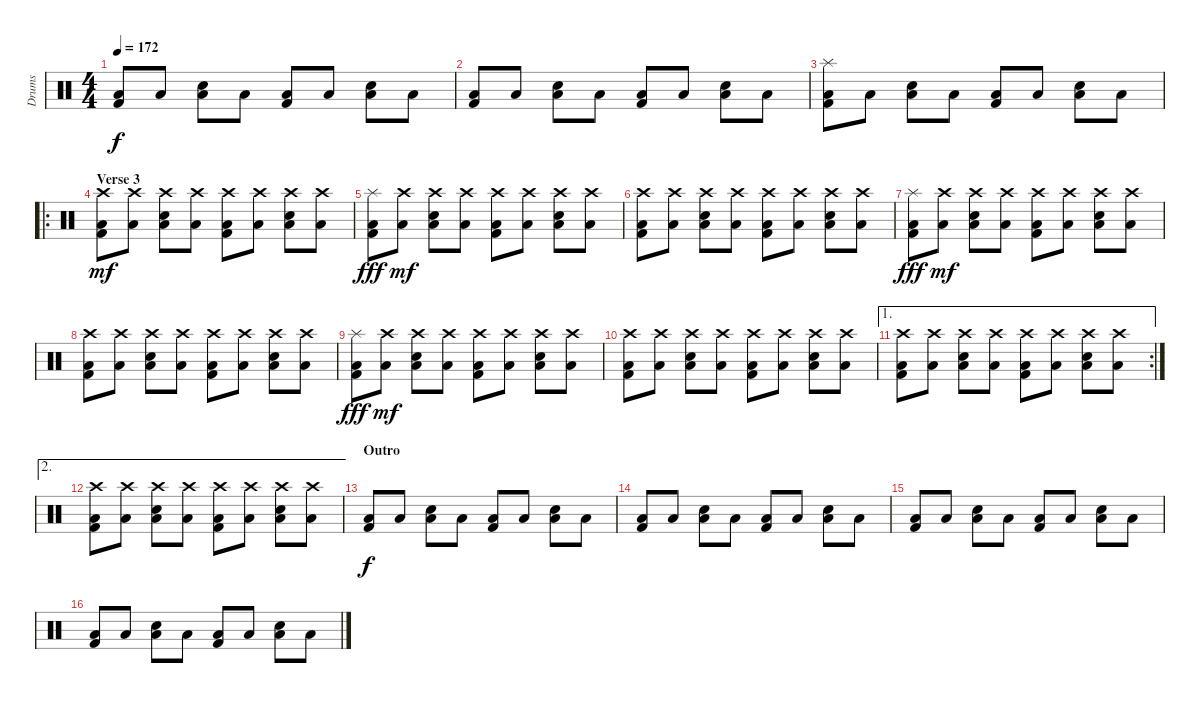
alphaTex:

\track ("Drums" "Drums") {instrument percussion}
\staff {score}
\articulation defaults
\ts (4 4)
\tempo 172
\clef neutral
\ks c
("Low Floor Tom (hit)" "Kick (hit) 2").8{dy f} "Low Floor Tom (hit)".8 ("Low Floor Tom (hit)" "Electric Snare (hit)").8 "Low Floor Tom (hit)".8 ("Low Floor Tom (hit)" "Kick (hit) 2").8 "Low Floor Tom (hit)".8 ("Low Floor Tom (hit)" "Electric Snare (hit)").8 "Low Floor Tom (hit)".8 |
("Low Floor Tom (hit)" "Kick (hit) 2").8 "Low Floor Tom (hit)".8 ("Low Floor Tom (hit)" "Electric Snare (hit)").8 "Low Floor Tom (hit)".8 ("Low Floor Tom (hit)" "Kick (hit) 2").8 "Low Floor Tom (hit)".8 ("Low Floor Tom (hit)" "Electric Snare (hit)").8 "Low Floor Tom (hit)".8 |
("Splash (hit)" "Low Floor Tom (hit)" "Kick (hit) 2").8 "Low Floor Tom (hit)".8 ("Low Floor Tom (hit)" "Electric Snare (hit)").8 "Low Floor Tom (hit)".8 ("Low Floor Tom (hit)" "Kick (hit) 2").8 "Low Floor Tom (hit)".8 ("Low Floor Tom (hit)" "Electric Snare (hit)").8 "Low Floor Tom (hit)".8 |
\ro
\section ("" "Verse 3")
("Crash high (hit)" "Low Floor Tom (hit)" "Kick (hit) 2").8{dy mf} ("Crash high (hit)" "Low Floor Tom (hit)").8 ("Crash high (hit)" "Low Floor Tom (hit)" "Electric Snare (hit)").8 ("Crash high (hit)" "Low Floor Tom (hit)").8 ("Crash high (hit)" "Low Floor Tom (hit)" "Kick (hit) 2").8 ("Crash high (hit)" "Low Floor Tom (hit)").8 ("Crash high (hit)" "Low Floor Tom (hit)" "Electric Snare (hit)").8 ("Crash high (hit)" "Low Floor Tom (hit)").8 |
("Splash (hit)" "Low Floor Tom (hit)" "Kick (hit) 2").8{dy fff} ("Crash high (hit)" "Low Floor Tom (hit)").8{dy mf} ("Crash high (hit)" "Low Floor Tom (hit)" "Electric Snare (hit)").8 ("Crash high (hit)" "Low Floor Tom (hit)").8 ("Crash high (hit)" "Low Floor Tom (hit)" "Kick (hit) 2").8 ("Crash high (hit)" "Low Floor Tom (hit)").8 ("Crash high (hit)" "Low Floor Tom (hit)" "Electric Snare (hit)").8 ("Crash high (hit)" "Low Floor Tom (hit)").8 |
("Crash high (hit)" "Low Floor Tom (hit)" "Kick (hit) 2").8 ("Crash high (hit)" "Low Floor Tom (hit)").8 ("Crash high (hit)" "Low Floor Tom (hit)" "Electric Snare (hit)").8 ("Crash high (hit)" "Low Floor Tom (hit)").8 ("Crash high (hit)" "Low Floor Tom (hit)" "Kick (hit) 2").8 ("Crash high (hit)" "Low Floor Tom (hit)").8 ("Crash high (hit)" "Low Floor Tom (hit)" "Electric Snare (hit)").8 ("Crash high (hit)" "Low Floor Tom (hit)").8 |
("Splash (hit)" "Low Floor Tom (hit)" "Kick (hit) 2").8{dy fff} ("Crash high (hit)" "Low Floor Tom (hit)").8{dy mf} ("Crash high (hit)" "Low Floor Tom (hit)" "Electric Snare (hit)").8 ("Crash high (hit)" "Low Floor Tom (hit)").8 ("Crash high (hit)" "Low Floor Tom (hit)" "Kick (hit) 2").8 ("Crash high (hit)" "Low Floor Tom (hit)").8 ("Crash high (hit)" "Low Floor Tom (hit)" "Electric Snare (hit)").8 ("Crash high (hit)" "Low Floor Tom (hit)").8 |
("Crash high (hit)" "Low Floor Tom (hit)" "Kick (hit) 2").8 ("Crash high (hit)" "Low Floor Tom (hit)").8 ("Crash high (hit)" "Low Floor Tom (hit)" "Electric Snare (hit)").8 ("Crash high (hit)" "Low Floor Tom (hit)").8 ("Crash high (hit)" "Low Floor Tom (hit)" "Kick (hit) 2").8 ("Crash high (hit)" "Low Floor Tom (hit)").8 ("Crash high (hit)" "Low Floor Tom (hit)" "Electric Snare (hit)").8 ("Crash high (hit)" "Low Floor Tom (hit)").8 |
("Splash (hit)" "Low Floor Tom (hit)" "Kick (hit) 2").8{dy fff} ("Crash high (hit)" "Low Floor Tom (hit)").8{dy mf} ("Crash high (hit)" "Low Floor Tom (hit)" "Electric Snare (hit)").8 ("Crash high (hit)" "Low Floor Tom (hit)").8 ("Crash high (hit)" "Low Floor Tom (hit)" "Kick (hit) 2").8 ("Crash high (hit)" "Low Floor Tom (hit)").8 ("Crash high (hit)" "Low Floor Tom (hit)" "Electric Snare (hit)").8 ("Crash high (hit)" "Low Floor Tom (hit)").8 |
("Crash high (hit)" "Low Floor Tom (hit)" "Kick (hit) 2").8 ("Crash high (hit)" "Low Floor Tom (hit)").8 ("Crash high (hit)" "Low Floor Tom (hit)" "Electric Snare (hit)").8 ("Crash high (hit)" "Low Floor Tom (hit)").8 ("Crash high (hit)" "Low Floor Tom (hit)" "Kick (hit) 2").8 ("Crash high (hit)" "Low Floor Tom (hit)").8 ("Crash high (hit)" "Low Floor Tom (hit)" "Electric Snare (hit)").8 ("Crash high (hit)" "Low Floor Tom (hit)").8 |
\ae 1
\rc 2
("Crash high (hit)" "Low Floor Tom (hit)" "Kick (hit) 2").8 ("Crash high (hit)" "Low Floor Tom (hit)").8 ("Crash high (hit)" "Low Floor Tom (hit)" "Electric Snare (hit)").8 ("Crash high (hit)" "Low Floor Tom (hit)").8 ("Crash high (hit)" "Low Floor Tom (hit)" "Kick (hit) 2").8 ("Crash high (hit)" "Low Floor Tom (hit)").8 ("Crash high (hit)" "Low Floor Tom (hit)" "Electric Snare (hit)").8 ("Crash high (hit)" "Low Floor Tom (hit)").8 |
\ae 2
("Crash high (hit)" "Low Floor Tom (hit)" "Kick (hit) 2").8 ("Crash high (hit)" "Low Floor Tom (hit)").8 ("Crash high (hit)" "Low Floor Tom (hit)" "Electric Snare (hit)").8 ("Crash high (hit)" "Low Floor Tom (hit)").8 ("Crash high (hit)" "Low Floor Tom (hit)" "Kick (hit) 2").8 ("Crash high (hit)" "Low Floor Tom (hit)").8 ("Crash high (hit)" "Low Floor Tom (hit)" "Electric Snare (hit)").8 ("Crash high (hit)" "Low Floor Tom (hit)").8 |
\section ("" "Outro")
("Low Floor Tom (hit)" "Kick (hit) 2").8{dy f} "Low Floor Tom (hit)".8 ("Low Floor Tom (hit)" "Electric Snare (hit)").8 "Low Floor Tom (hit)".8 ("Low Floor Tom (hit)" "Kick (hit) 2").8 "Low Floor Tom (hit)".8 ("Low Floor Tom (hit)" "Electric Snare (hit)").8 "Low Floor Tom (hit)".8 |
("Low Floor Tom (hit)" "Kick (hit) 2").8 "Low Floor Tom (hit)".8 ("Low Floor Tom (hit)" "Electric Snare (hit)").8 "Low Floor Tom (hit)".8 ("Low Floor Tom (hit)" "Kick (hit) 2").8 "Low Floor Tom (hit)".8 ("Low Floor Tom (hit)" "Electric Snare (hit)").8 "Low Floor Tom (hit)".8 |
("Low Floor Tom (hit)" "Kick (hit) 2").8 "Low Floor Tom (hit)".8 ("Low Floor Tom (hit)" "Electric Snare (hit)").8 "Low Floor Tom (hit)".8 ("Low Floor Tom (hit)" "Kick (hit) 2").8 "Low Floor Tom (hit)".8 ("Low Floor Tom (hit)" "Electric Snare (hit)").8 "Low Floor Tom (hit)".8 |
("Low Floor Tom (hit)" "Kick (hit) 2").8 "Low Floor Tom (hit)".8 ("Low Floor Tom (hit)" "Electric Snare (hit)").8 "Low Floor Tom (hit)".8 ("Low Floor Tom (hit)" "Kick (hit) 2").8 "Low Floor Tom (hit)".8 ("Low Floor Tom (hit)" "Electric Snare (hit)").8 "Low Floor Tom (hit)".8
